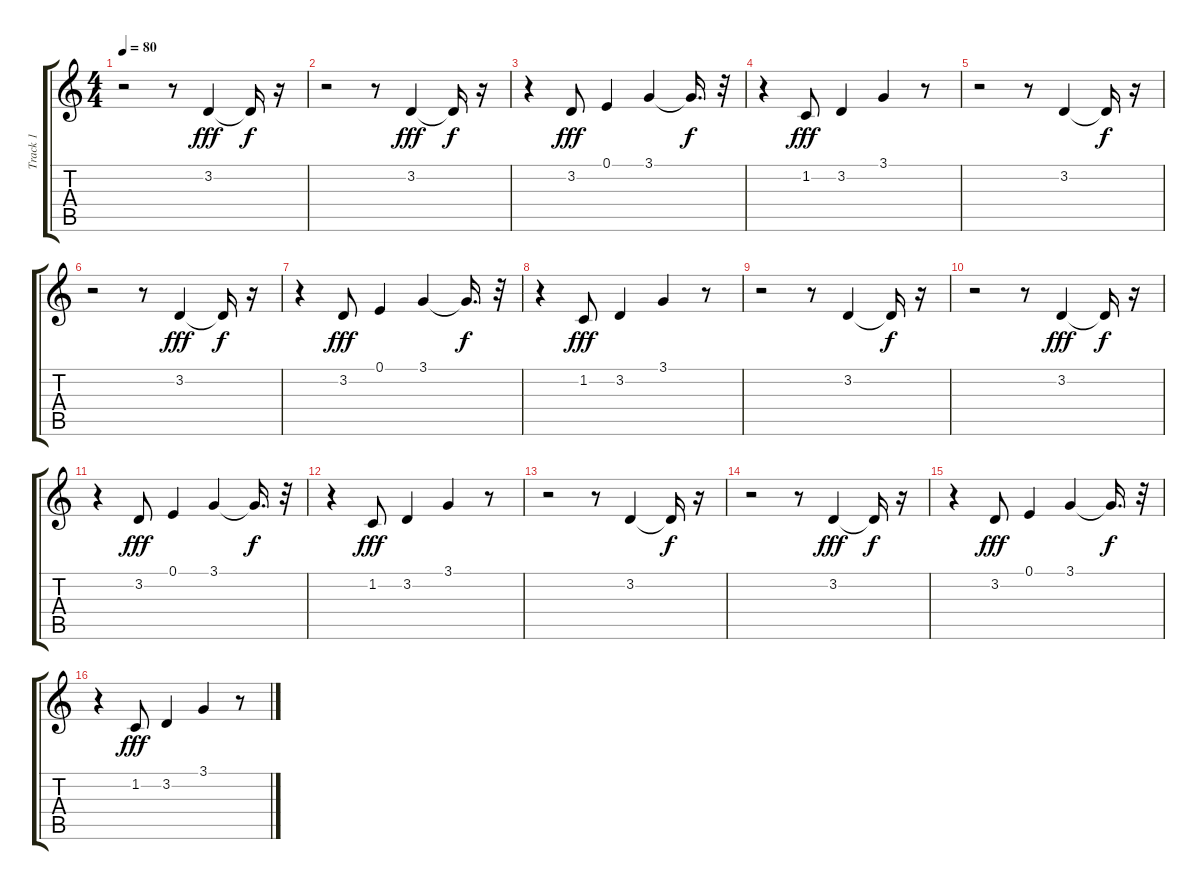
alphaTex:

\track ("Track 1" "Track 1") {instrument electricpiano2}
\staff {score tabs}
\tuning (E4 B3 G3 D3 A2 E2) {hide}
\ts (4 4)
\tempo 80
\clef g2
\ks c
r.2{dy fff instrument electricpiano2} r.8 3.2.4{volume 4} 3.2{t}.16{dy f} r.16 |
r.2 r.8 3.2.4{dy fff volume 8} 3.2{t}.16{dy f} r.16 |
r.4 3.2.8{dy fff volume 11} 0.1.4{volume 12} 3.1.4{volume 13} 3.1{t}.16{d dy f} r.32 |
r.4 1.2.8{dy fff volume 16} 3.2.4 3.1.4 r.8 |
r.2 r.8 3.2.4 3.2{t}.16{dy f} r.16 |
r.2 r.8 3.2.4{dy fff} 3.2{t}.16{dy f} r.16 |
r.4 3.2.8{dy fff} 0.1.4 3.1.4 3.1{t}.16{d dy f} r.32 |
r.4 1.2.8{dy fff} 3.2.4 3.1.4 r.8 |
r.2 r.8 3.2.4 3.2{t}.16{dy f} r.16 |
r.2 r.8 3.2.4{dy fff} 3.2{t}.16{dy f} r.16 |
r.4 3.2.8{dy fff} 0.1.4 3.1.4 3.1{t}.16{d dy f} r.32 |
r.4 1.2.8{dy fff} 3.2.4 3.1.4 r.8 |
r.2 r.8 3.2.4 3.2{t}.16{dy f} r.16 |
r.2 r.8 3.2.4{dy fff} 3.2{t}.16{dy f} r.16 |
r.4 3.2.8{dy fff} 0.1.4 3.1.4 3.1{t}.16{d dy f} r.32 |
r.4 1.2.8{dy fff} 3.2.4 3.1.4 r.8
